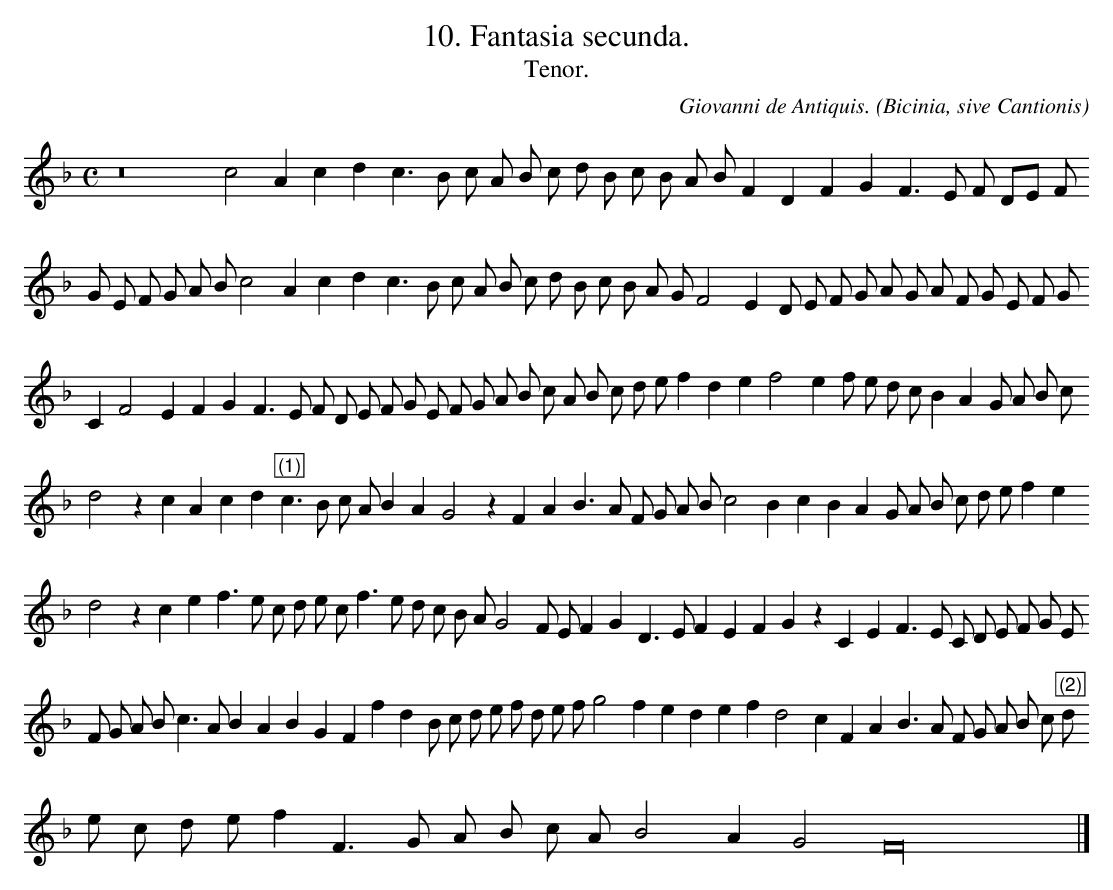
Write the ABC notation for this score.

X:1
T:10. Fantasia secunda.
T:Tenor.
C:Giovanni de Antiquis.
O: Bicinia, sive Cantionis
M:C
L:1/4
K:F -8va
z8 c2 A c d c > B c/ A/ B/ c/ d/ B/ c/ B/ A/ B/ F D F G F > E F/ D/E/ F/
G/ E/ F/ G/ A/ B/ c2 A c d c > B c/ A/ B/ c/ d/ B/ c/ B/ A/ G/ F2 E D/ E/ F/ G/ A/ G/ A/ F/ G/ E/ F/ G/
C F2 E F G F > E F/ D/ E/ F/ G/ E/ F/ G/ A/ B/ c/ A/ B/ c/ d/ e/ f d e f2 e f/ e/ d/ c/ B A G/ A/ B/ c/
d2 z c A c d "(1)"c > B c/ A/ BA G2 z F A B > A F/ G/ A/ B/ c2 B c B A G/ A/ B/ c/ d/ e/ f e
d2 z c e f > e c/ d/ e/ c/ f > e d/ c/ B/ A/ G2 F/ E/ F G D > E F E F G z C E F > E C/ D/ E/ F/ G/ E/
F/ G/ A/ B/ c > A B A B G F f d    B/ c/ d/ e/ f/ d/ e/ f/ g2 f e d e f d2 c F A B > A F/ G/ A/ B/ c/ "(2)"d/
e/ c/ d/ e/ f F > G A/ B/ c/ A/ B2 A G2 F16 |]
